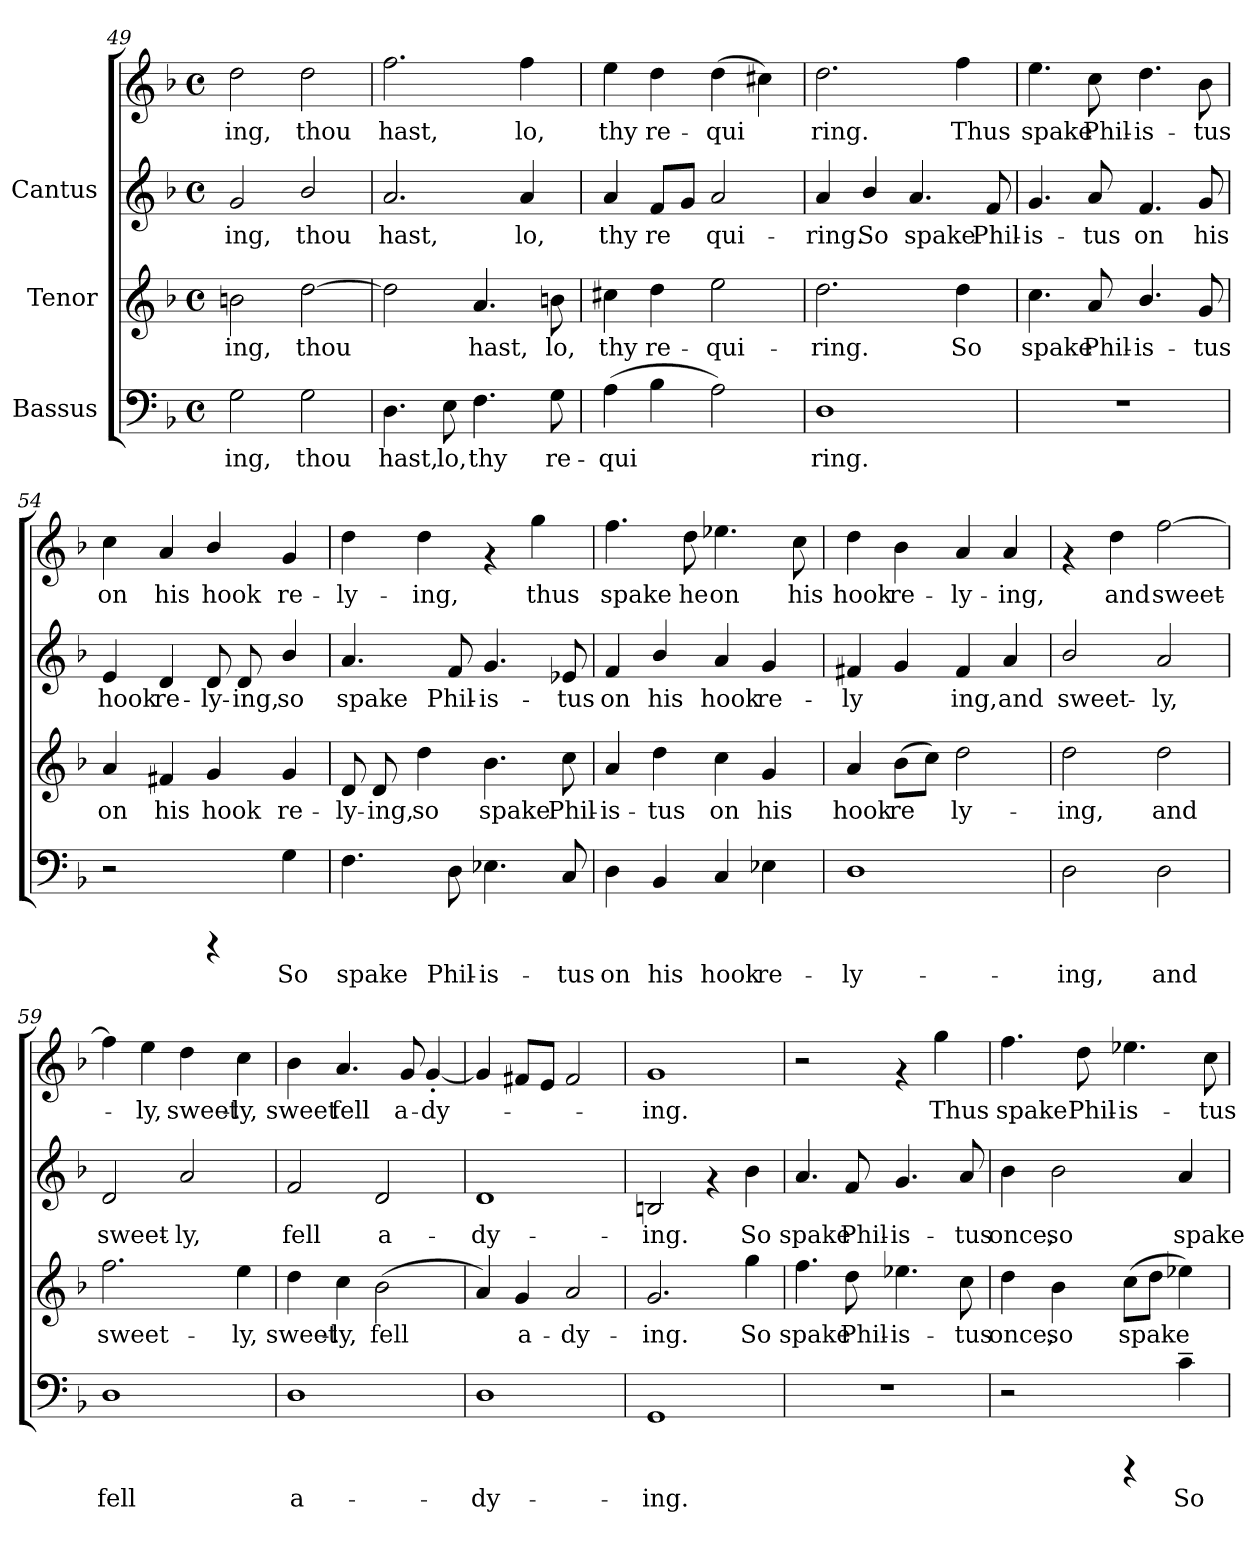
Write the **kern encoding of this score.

**kern	**text	**kern	**text	**kern	**text	**kern	**text
*part3	*part3	*part2	*part2	*part1	*part1	*part1	*part1
*staff4	*staff4	*staff3	*staff3	*staff2	*staff2	*staff1	*staff1
*I"Bassus	*	*I"Tenor	*	*I"Cantus	*	*	*
!!LO:LB:g=z
*clefF4	*	*clefG2	*	*clefG2	*	*clefG2	*
*k[b-]	*	*k[b-]	*	*k[b-]	*	*k[b-]	*
*F:	*	*F:	*	*F:	*	*F:	*
*M4/4	*	*M4/4	*	*M4/4	*	*M4/4	*
*met(c)	*	*met(c)	*	*met(c)	*	*met(c)	*
=49	=49	=49	=49	=49	=49	=49	=49
!	!LO:LY:b:cj	!	!LO:LY:b:cj	!	!LO:LY:b:cj	!	!LO:LY:b:cj
2G\	-ing,	2bn\	-ing,	2g/	ing,	2dd\	-ing,
!	!LO:LY:b:cj	!	!LO:LY:b:cj	!	!LO:LY:b:cj	!	!LO:LY:b:cj
2G\	thou	[>2dd\	thou	2b-/	thou	2dd\	thou
=50	=50	=50	=50	=50	=50	=50	=50
!	!LO:LY:b:cj	!	!LO:LY:b:cj	!	!LO:LY:b:cj	!	!LO:LY:b:cj
4.D\	hast,	2dd\]	.	2.a/	hast,	2.ff\	hast,
!	!LO:LY:b:cj	!	!	!	!	!	!
8E\	lo,	.	.	.	.	.	.
!	!LO:LY:b:cj	!	!LO:LY:b:cj	!	!	!	!
4.F\	thy	4.a/	hast,	.	.	.	.
!	!	!	!	!	!LO:LY:b:cj	!	!LO:LY:b:cj
.	.	.	.	4a/	lo,	4ff\	lo,
!	!LO:LY:b:cj	!	!LO:LY:b:cj	!	!	!	!
8G\	re-	8bn\	lo,	.	.	.	.
=51	=51	=51	=51	=51	=51	=51	=51
!	!LO:LY:b:cj	!	!LO:LY:b:cj	!	!LO:LY:b:cj	!	!LO:LY:b:cj
(>4A\	-qui-	4cc#X\	thy	4a/	-thy	4ee\	thy
!	!LO:LY:b:cj	!	!LO:LY:b:cj	!	!LO:LY:b:cj	!	!LO:LY:b:cj
4B-\	--	4dd\	re-	8f/L	re-	4dd\	re-
!	!	!	!	!	!LO:LY:b:cj	!	!
.	.	.	.	8g/J	-	.	.
!	!LO:LY:b:cj	!	!LO:LY:b:cj	!	!LO:LY:b:cj	!	!LO:LY:b:cj
2A\)	--	2ee\	-qui-	2a/	qui-	(>4dd\	-qui-
!	!	!	!	!	!	!	!LO:LY:b:cj
.	.	.	.	.	.	4cc#X\)	--
=52	=52	=52	=52	=52	=52	=52	=52
!	!LO:LY:b:cj	!	!LO:LY:b:cj	!	!LO:LY:b:cj	!	!LO:LY:b:cj
1D	-ring.	2.dd\	-ring.	4a/	ring.	2.dd\	-ring.
!	!	!	!	!	!LO:LY:b:cj	!	!
.	.	.	.	4b-/	So	.	.
!	!	!	!	!	!LO:LY:b:cj	!	!
.	.	.	.	4.a/	spake	.	.
!	!	!	!LO:LY:b:cj	!	!	!	!LO:LY:b:cj
.	.	4dd\	So	.	.	4ff\	Thus
!	!	!	!	!	!LO:LY:b:cj	!	!
.	.	.	.	8f/	Phil-	.	.
=53	=53	=53	=53	=53	=53	=53	=53
!	!	!	!LO:LY:b:cj	!	!LO:LY:b:cj	!	!LO:LY:b:cj
1r	.	4.cc\	spake	4.g/	is-	4.ee\	-spake
!	!	!	!LO:LY:b:cj	!	!LO:LY:b:cj	!	!LO:LY:b:cj
.	.	8a/	Phil-	8a/	-tus	8cc\	Phil-
!	!	!	!LO:LY:b:cj	!	!LO:LY:b:cj	!	!LO:LY:b:cj
.	.	4.b-/	-is-	4.f/	on	4.dd\	-is-
!	!	!	!LO:LY:b:cj	!	!LO:LY:b:cj	!	!LO:LY:b:cj
.	.	8g/	-tus	8g/	his	8b-\	-tus
!!LO:LB:g=z
=54	=54	=54	=54	=54	=54	=54	=54
!	!	!	!LO:LY:b:cj	!	!LO:LY:b:cj	!	!LO:LY:b:cj
2r	.	4a/	on	4e/	-hook	4cc\	on
!	!	!	!LO:LY:b:cj	!	!LO:LY:b:cj	!	!LO:LY:b:cj
.	.	4f#X/	his	4d/	re-	4a/	his
!	!	!	!LO:LY:b:cj	!	!LO:LY:b:cj	!	!LO:LY:b:cj
4rCCC	.	4g/	hook	8d/	-ly-	4b-/	hook
!	!	!	!	!	!LO:LY:b:cj	!	!
.	.	.	.	8d/	-ing,	.	.
!	!LO:LY:b:cj	!	!LO:LY:b:cj	!	!LO:LY:b:cj	!	!LO:LY:b:cj
4G\	So	4g/	re-	4b-/	so	4g/	re-
=55	=55	=55	=55	=55	=55	=55	=55
!	!LO:LY:b:cj	!	!LO:LY:b:cj	!	!LO:LY:b:cj	!	!LO:LY:b:cj
4.F\	spake	8d/	-ly-	4.a/	spake	4dd\	ly-
!	!	!	!LO:LY:b:cj	!	!	!	!
.	.	8d/	-ing,	.	.	.	.
!	!	!	!LO:LY:b:cj	!	!	!	!LO:LY:b:cj
.	.	4dd\	so	.	.	4dd\	-ing,
!	!LO:LY:b:cj	!	!	!	!LO:LY:b:cj	!	!
8D\	Phil-	.	.	8f/	Phil-	.	.
!	!LO:LY:b:cj	!	!LO:LY:b:cj	!	!LO:LY:b:cj	!	!
4.E-X\	-is-	4.b-\	spake	4.g/	-is-	4rf	.
!	!	!	!	!	!	!	!LO:LY:b:cj
.	.	.	.	.	.	4gg\	thus
!	!LO:LY:b:cj	!	!LO:LY:b:cj	!	!LO:LY:b:cj	!	!
8C/	-tus	8cc\	Phil-	8e-X/	-tus	.	.
=56	=56	=56	=56	=56	=56	=56	=56
!	!LO:LY:b:cj	!	!LO:LY:b:cj	!	!LO:LY:b:cj	!	!LO:LY:b:cj
4D\	on	4a/	-is-	4f/	on	4.ff\	spake
!	!LO:LY:b:cj	!	!LO:LY:b:cj	!	!LO:LY:b:cj	!	!
4BB-/	his	4dd\	-tus	4b-/	his	.	.
!	!	!	!	!	!	!	!LO:LY:b:cj
.	.	.	.	.	.	8dd\	he
!	!LO:LY:b:cj	!	!LO:LY:b:cj	!	!LO:LY:b:cj	!	!LO:LY:b:cj
4C/	hook	4cc\	on	4a/	hook	4.ee-X\	on
!	!LO:LY:b:cj	!	!LO:LY:b:cj	!	!LO:LY:b:cj	!	!
4E-X\	re-	4g/	his	4g/	re-	.	.
!	!	!	!	!	!	!	!LO:LY:b:cj
.	.	.	.	.	.	8cc\	his
=57	=57	=57	=57	=57	=57	=57	=57
!	!LO:LY:b:cj	!	!LO:LY:b:cj	!	!LO:LY:b:cj	!	!LO:LY:b:cj
1D	-ly-	4a/	hook	4f#X/	ly-	4dd\	-hook
!	!	!	!LO:LY:b:cj	!	!LO:LY:b:cj	!	!LO:LY:b:cj
.	.	(>8b-\L	re-	4g/	-	4b-\	re-
!	!	!	!LO:LY:b:cj	!	!	!	!
.	.	8cc\J)	-	.	.	.	.
!	!	!	!LO:LY:b:cj	!	!LO:LY:b:cj	!	!LO:LY:b:cj
.	.	2dd\	ly-	4f#/	ing,	4a/	-ly-
!	!	!	!	!	!LO:LY:b:cj	!	!LO:LY:b:cj
.	.	.	.	4a/	and	4a/	-ing,
!!LO:PB:g=z
=58	=58	=58	=58	=58	=58	=58	=58
!	!LO:LY:b:cj	!	!LO:LY:b:cj	!	!LO:LY:b:cj	!	!
2D\	-ing,	2dd\	-ing,	2b-/	-sweet-	4rf	.
!	!	!	!	!	!	!	!LO:LY:b:cj
.	.	.	.	.	.	4dd\	and
!	!LO:LY:b:cj	!	!LO:LY:b:cj	!	!LO:LY:b:cj	!	!LO:LY:b:cj
2D\	and	2dd\	and	2a/	-ly,	[>2ff\	sweet-
=59	=59	=59	=59	=59	=59	=59	=59
!	!LO:LY:b:cj	!	!LO:LY:b:cj	!	!LO:LY:b:cj	!	!LO:LY:b:cj
1D	fell	2.ff\	sweet-	2d/	sweet-	4ff\]	.
!	!	!	!	!	!	!	!LO:LY:b:cj
.	.	.	.	.	.	4ee\	ly,
!	!	!	!	!	!LO:LY:b:cj	!	!LO:LY:b:cj
.	.	.	.	2a/	-ly,	4dd\	sweet-
!	!	!	!LO:LY:b:cj	!	!	!	!LO:LY:b:cj
.	.	4ee\	-ly,	.	.	4cc\	-ly,
=60	=60	=60	=60	=60	=60	=60	=60
!	!LO:LY:b:cj	!	!LO:LY:b:cj	!	!LO:LY:b:cj	!	!LO:LY:b:cj
1D	a-	4dd\	sweet-	2f/	-fell	4b-\	sweet
!	!	!	!LO:LY:b:cj	!	!	!	!LO:LY:b:cj
.	.	4cc\	-ly,	.	.	4.a/	fell
!	!	!	!LO:LY:b:cj	!	!LO:LY:b:cj	!	!
.	.	(>2b-\	fell	2d/	a-	.	.
!	!	!	!	!	!	!	!LO:LY:b:cj
.	.	.	.	.	.	8g/	a-
!	!	!	!	!	!	!	!LO:LY:b:cj
.	.	.	.	.	.	[<4g'</	-dy-
=61	=61	=61	=61	=61	=61	=61	=61
!	!LO:LY:b:cj	!	!LO:LY:b:cj	!	!LO:LY:b:cj	!	!
1D	-dy-	4a/)	.	1d	-dy-	4g/]	.
!	!	!	!LO:LY:b:cj	!	!	!	!
.	.	4g/	a-	.	.	8f#X/L	.
.	.	.	.	.	.	8e/J	.
!	!	!	!LO:LY:b:cj	!	!	!	!
.	.	2a/	-dy-	.	.	2f#/	.
=62	=62	=62	=62	=62	=62	=62	=62
!	!LO:LY:b:cj	!	!LO:LY:b:cj	!	!LO:LY:b:cj	!	!LO:LY:b:cj
1GG	-ing.	2.g/	-ing.	2Bn/	ing.	1g	-ing.
.	.	.	.	4rf	.	.	.
!	!	!	!LO:LY:b:cj	!	!LO:LY:b:cj	!	!
.	.	4gg\	So	4b-\	So	.	.
!!LO:LB:g=z
=63	=63	=63	=63	=63	=63	=63	=63
!	!	!	!LO:LY:b:cj	!	!LO:LY:b:cj	!	!
1r	.	4.ff\	spake	4.a/	spake	2r	.
!	!	!	!LO:LY:b:cj	!	!LO:LY:b:cj	!	!
.	.	8dd\	Phil-	8f/	Phil-	.	.
!	!	!	!LO:LY:b:cj	!	!LO:LY:b:cj	!	!
.	.	4.ee-X\	-is-	4.g/	-is-	4rf	.
!	!	!	!	!	!	!	!LO:LY:b:cj
.	.	.	.	.	.	4gg\	Thus
!	!	!	!LO:LY:b:cj	!	!LO:LY:b:cj	!	!
.	.	8cc\	-tus	8a/	-tus	.	.
=64	=64	=64	=64	=64	=64	=64	=64
!	!	!	!LO:LY:b:cj	!	!LO:LY:b:cj	!	!LO:LY:b:cj
2r	.	4dd\	once,	4b-\	once,	4.ff\	spake
!	!	!	!LO:LY:b:cj	!	!LO:LY:b:cj	!	!
.	.	4b-\	so	2b-\	so	.	.
!	!	!	!	!	!	!	!LO:LY:b:cj
.	.	.	.	.	.	8dd\	Phil-
!	!	!	!LO:LY:b:cj	!	!	!	!LO:LY:b:cj
4rCCC	.	(>8cc\L	spake	.	.	4.ee-X\	-is-
!	!	!	!LO:LY:b:cj	!	!	!	!
.	.	8dd\J	.	.	.	.	.
!	!LO:LY:b:cj	!	!LO:LY:b:cj	!	!LO:LY:b:cj	!	!
4c~>\	So	4ee-X\)	.	4a/	spake	.	.
!	!	!	!	!	!	!	!LO:LY:b:cj
.	.	.	.	.	.	8cc\	-tus
=	=	=	=	=	=	=	=
*-	*-	*-	*-	*-	*-	*-	*-
